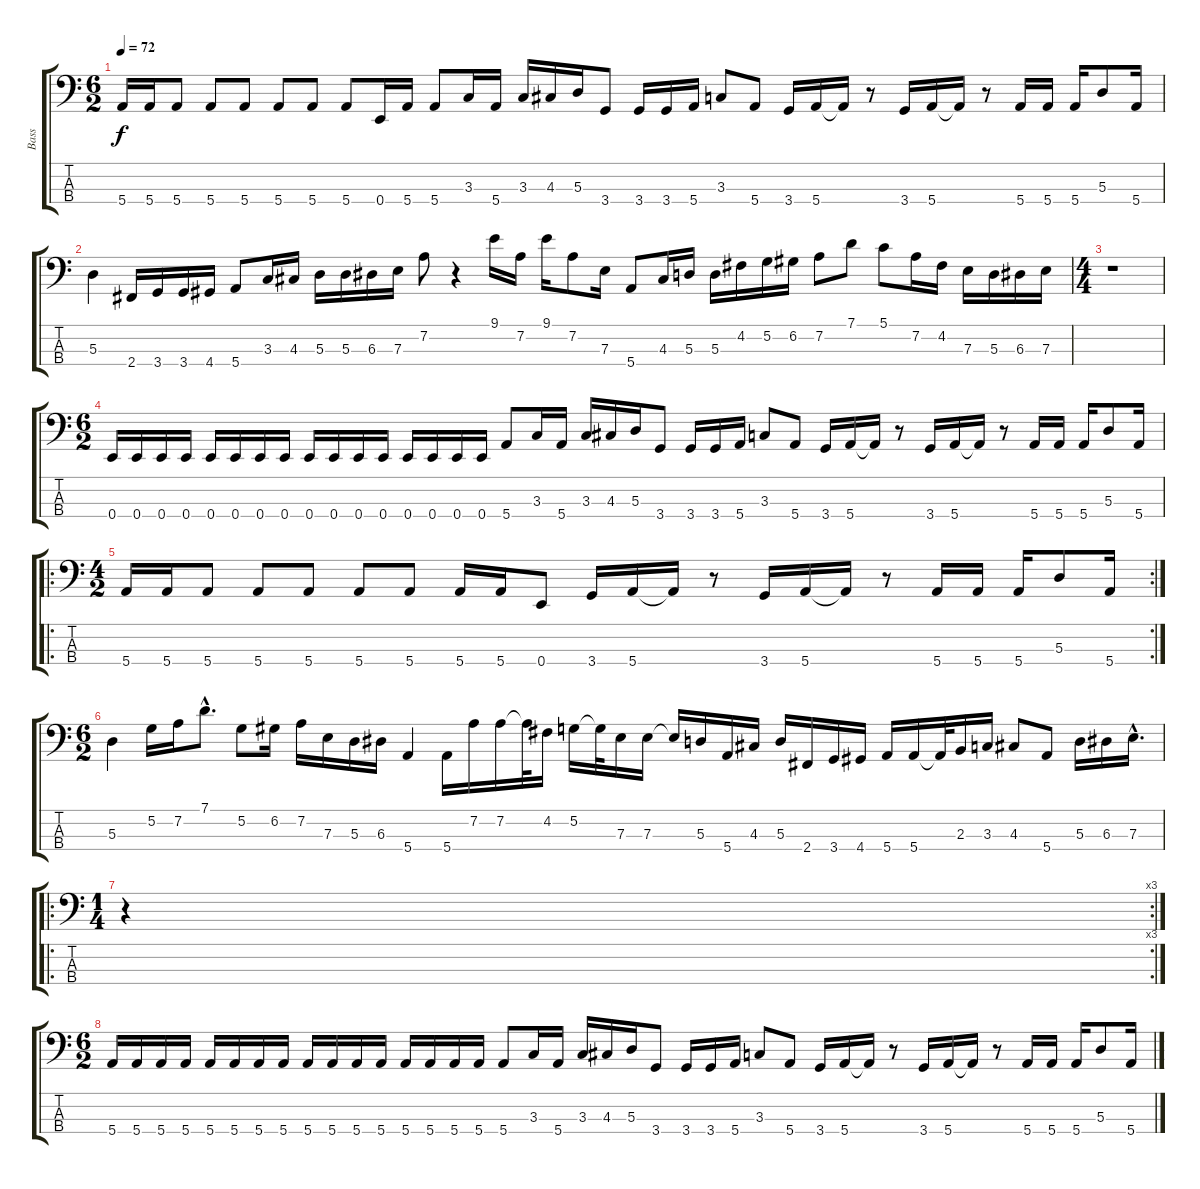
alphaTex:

\track ("Bass" "Bass") {instrument electricbassfinger}
\staff {score tabs}
\tuning (G2 D2 A1 E1) {hide}
\ts (6 2)
\tempo 72
\clef f4
\ks c
5.4.16{dy f} 5.4.16 5.4.8 5.4.8 5.4.8 5.4.8 5.4.8 5.4.8 0.4.16 5.4.16 5.4.8 3.3.16 5.4.16 3.3.16 4.3.16 5.3.16 3.4.8 3.4.16 3.4.16 5.4.16 3.3.8 5.4.8 3.4.16 5.4.16 5.4{t}.16 r.8 3.4.16 5.4.16 5.4{t}.16 r.8 5.4.16 5.4.16 5.4.16 5.3.8 5.4.16 |
5.3.4 2.4.16 3.4.16 3.4.16 4.4.16 5.4.8 3.3.16 4.3.16 5.3.16 5.3.16 6.3.16 7.3.16 7.2.8 r.4 9.1.16 7.2.16 9.1.16 7.2.8 7.3.16 5.4.8 4.3.16 5.3.16 5.3.16 4.2.16 5.2.16 6.2.16 7.2.8 7.1.8 5.1.8 7.2.16 4.2.16 7.3.16 5.3.16 6.3.16 7.3.16 |
\ts (4 4)
r.1 |
\ts (6 2)
0.4.16 0.4.16 0.4.16 0.4.16 0.4.16 0.4.16 0.4.16 0.4.16 0.4.16 0.4.16 0.4.16 0.4.16 0.4.16 0.4.16 0.4.16 0.4.16 5.4.8 3.3.16 5.4.16 3.3.16 4.3.16 5.3.16 3.4.8 3.4.16 3.4.16 5.4.16 3.3.8 5.4.8 3.4.16 5.4.16 5.4{t}.16 r.8 3.4.16 5.4.16 5.4{t}.16 r.8 5.4.16 5.4.16 5.4.16 5.3.8 5.4.16 |
\ro
\rc 2
\ts (4 2)
5.4.16 5.4.16 5.4.8 5.4.8 5.4.8 5.4.8 5.4.8 5.4.16 5.4.16 0.4.8 3.4.16 5.4.16 5.4{t}.16 r.8 3.4.16 5.4.16 5.4{t}.16 r.8 5.4.16 5.4.16 5.4.16 5.3.8 5.4.16 |
\ts (6 2)
5.3.4 5.2.16 7.2.16 7.1{hac}.8{d} 5.2.8 6.2.16 7.2.16 7.3.16 5.3.16 6.3.16 5.4.4 5.4.16 7.2.16 7.2.16 7.2{t}.32 4.2.16 5.2.16 5.2{t}.32 7.3.16 7.3.16 7.3{t}.16 5.3.16 5.4.16 4.3.16 5.3.16 2.4.16 3.4.16 4.4.16 5.4.16 5.4.16 5.4{t}.32 2.3.16 3.3.16 4.3.8 5.4.8 5.3.16 6.3.16 7.3{hac}.16{d} |
\ro
\rc 3
\ts (1 4)
r.4 |
\ts (6 2)
5.4.16 5.4.16 5.4.16 5.4.16 5.4.16 5.4.16 5.4.16 5.4.16 5.4.16 5.4.16 5.4.16 5.4.16 5.4.16 5.4.16 5.4.16 5.4.16 5.4.8 3.3.16 5.4.16 3.3.16 4.3.16 5.3.16 3.4.8 3.4.16 3.4.16 5.4.16 3.3.8 5.4.8 3.4.16 5.4.16 5.4{t}.16 r.8 3.4.16 5.4.16 5.4{t}.16 r.8 5.4.16 5.4.16 5.4.16 5.3.8 5.4.16
